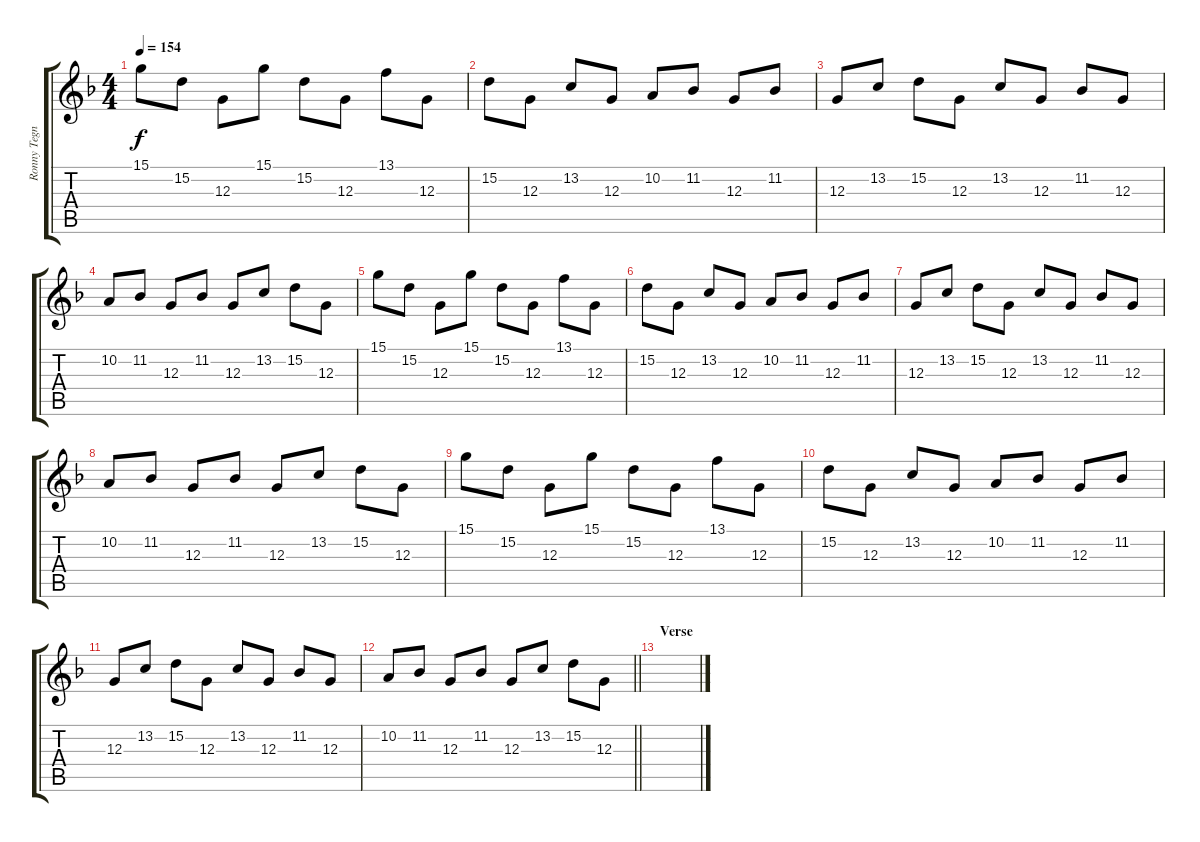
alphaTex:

\track ("Ronny Tegner" "Ronny Tegn") {instrument lead3calliope}
\staff {score tabs}
\tuning (E4 B3 G3 D3 A2 E2) {hide}
\ts (4 4)
\tempo 154
\clef g2
\ks f
15.1.8{dy f} 15.2.8 12.3.8 15.1.8 15.2.8 12.3.8 13.1.8 12.3.8 |
15.2.8 12.3.8 13.2.8 12.3.8 10.2.8 11.2.8 12.3.8 11.2.8 |
12.3.8 13.2.8 15.2.8 12.3.8 13.2.8 12.3.8 11.2.8 12.3.8 |
10.2.8 11.2.8 12.3.8 11.2.8 12.3.8 13.2.8 15.2.8 12.3.8 |
15.1.8 15.2.8 12.3.8 15.1.8 15.2.8 12.3.8 13.1.8 12.3.8 |
15.2.8 12.3.8 13.2.8 12.3.8 10.2.8 11.2.8 12.3.8 11.2.8 |
12.3.8 13.2.8 15.2.8 12.3.8 13.2.8 12.3.8 11.2.8 12.3.8 |
10.2.8 11.2.8 12.3.8 11.2.8 12.3.8 13.2.8 15.2.8 12.3.8 |
15.1.8 15.2.8 12.3.8 15.1.8 15.2.8 12.3.8 13.1.8 12.3.8 |
15.2.8 12.3.8 13.2.8 12.3.8 10.2.8 11.2.8 12.3.8 11.2.8 |
12.3.8 13.2.8 15.2.8 12.3.8 13.2.8 12.3.8 11.2.8 12.3.8 |
\barLineRight lightlight
10.2.8 11.2.8 12.3.8 11.2.8 12.3.8 13.2.8 15.2.8 12.3.8 |
\section ("" "Verse")
